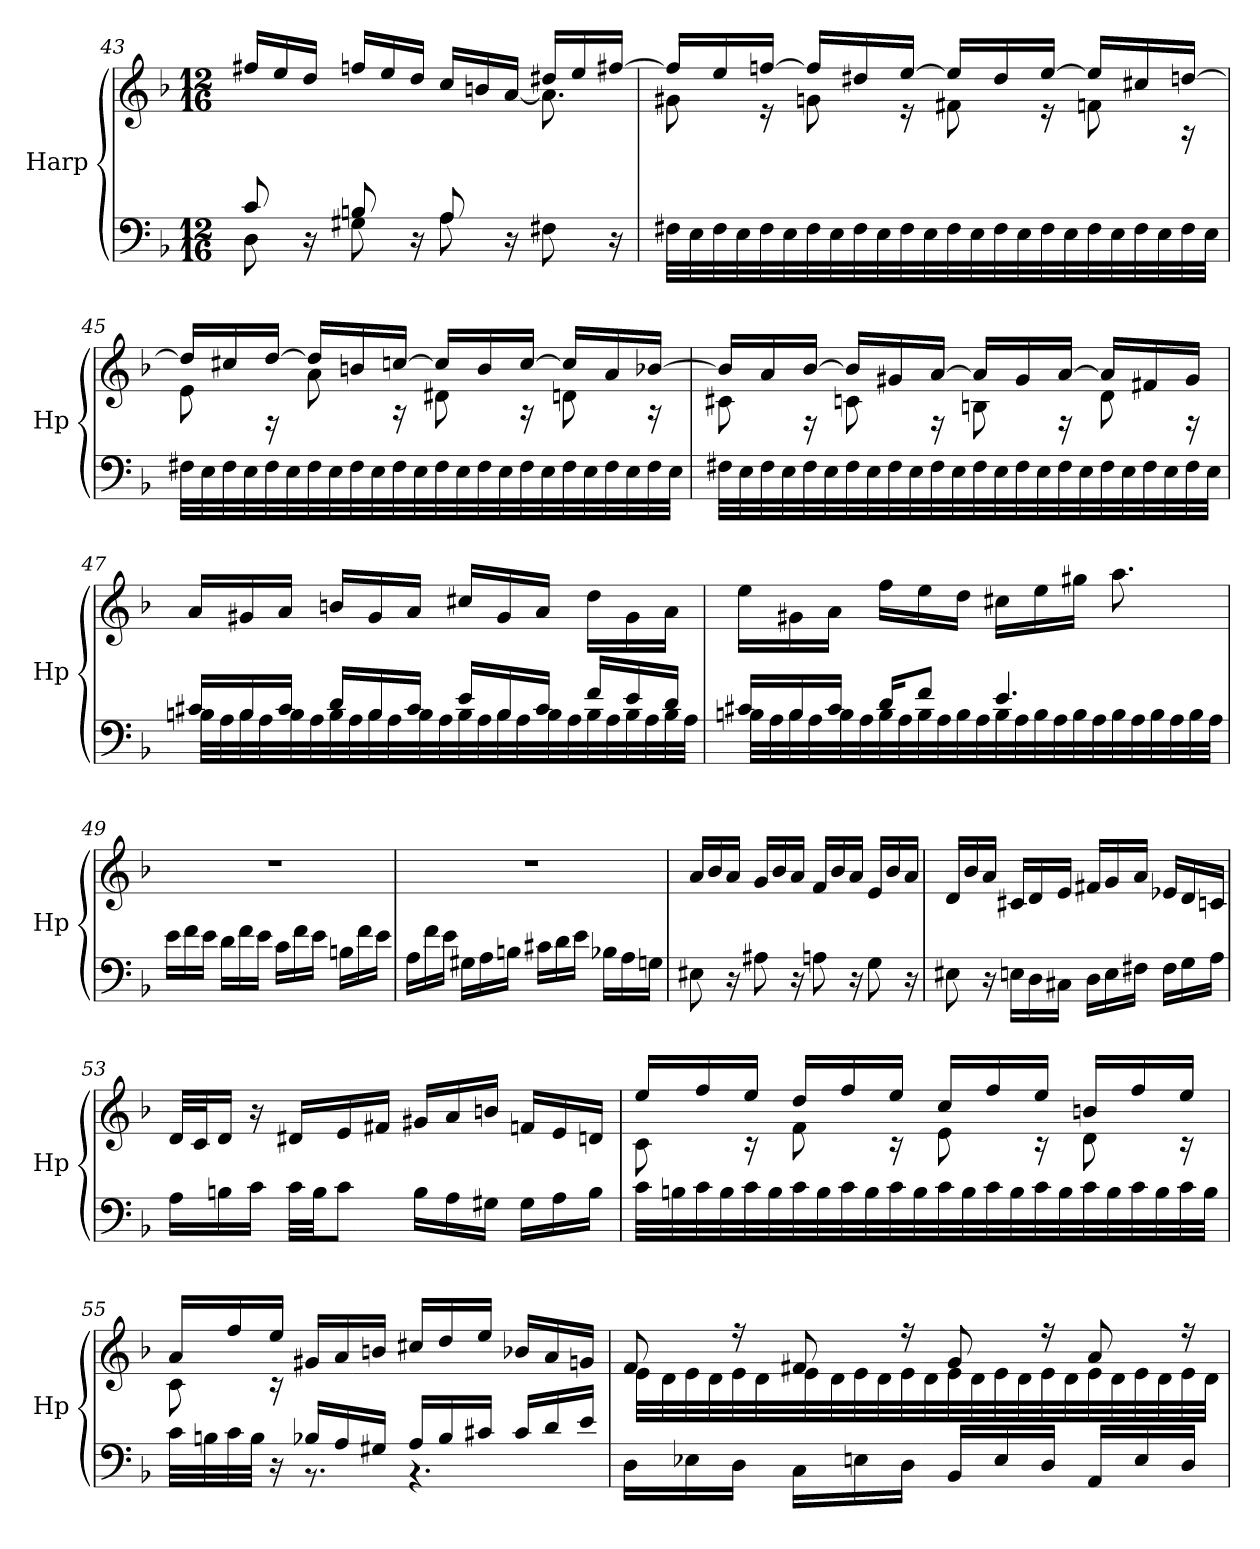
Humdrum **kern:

**kern	**kern
*part1	*part1
*staff2	*staff1
*I"Harp	*
*I'Hp	*
*clefF4	*clefG2
*k[b-]	*k[b-]
*M12/16	*M12/16
=43	=43
*^	*^
8c/	8D\	16ff#X/LL	8ryy
.	.	16ee/	.
16ryy	16r	16dd/JJ	16rF
8Bn/	8G#X\	16ffn/LL	8ryy
.	.	16ee/	.
16ryy	16r	16dd/JJ	16rF
8A/L	8A\	16cc/LL	8ryy
.	.	16bn/	.
4ryy	16r	16a/JJ	[16a\Jk
.	8F#X\	16dd#X/LL	8.a\]
.	.	16ee/	.
.	16r	[16ff#X/JJ	.
*v	*v	*	*
!!LO:LB:g=z	!!
=44	=44	=44
32F#X\LLL	16ff#/LL]	8g#X\
32E\	.	.
32F#\	16ee/	.
32E\	.	.
32F#\	[16ffn/JJ	16r
32E\	.	.
32F#\	16ff/LL]	8gn\
32E\	.	.
32F#\	16dd#X/	.
32E\	.	.
32F#\	[16ee/JJ	16r
32E\	.	.
32F#\	16ee/LL]	8f#X\
32E\	.	.
32F#\	16dd#/	.
32E\	.	.
32F#\	[16ee/JJ	16r
32E\	.	.
32F#\	16ee/LL]	8fn\
32E\	.	.
32F#\	16cc#X/	.
32E\	.	.
32F#\	[16ddn/JJ	16rA
32E\JJJ	.	.
=45	=45	=45
32F#X\LLL	16dd/LL]	8e\
32E\	.	.
32F#\	16cc#X/	.
32E\	.	.
32F#\	[16dd/JJ	16rF
32E\	.	.
32F#\	16dd/LL]	8a\
32E\	.	.
32F#\	16bn/	.
32E\	.	.
32F#\	[16ccn/JJ	16rA
32E\	.	.
32F#\	16cc/LL]	8d#X\
32E\	.	.
32F#\	16b/	.
32E\	.	.
32F#\	[16cc/JJ	16rA
32E\	.	.
32F#\	16cc/LL]	8dn\
32E\	.	.
32F#\	16a/	.
32E\	.	.
32F#\	[16b-X/JJ	16rA
32E\JJJ	.	.
!!LO:LB:g=z	!!
=46	=46	=46
32F#X\LLL	16b-/LL]	8c#X\
32E\	.	.
32F#\	16a/	.
32E\	.	.
32F#\	[16b-/JJ	16rF
32E\	.	.
32F#\	16b-/LL]	8cn\
32E\	.	.
32F#\	16g#X/	.
32E\	.	.
32F#\	[16a/JJ	16rF
32E\	.	.
32F#\	16a/LL]	8Bn\
32E\	.	.
32F#\	16g#/	.
32E\	.	.
32F#\	[16a/JJ	16rF
32E\	.	.
32F#\	16a/LL]	8d\
32E\	.	.
32F#\	16f#X/	.
32E\	.	.
32F#\	16g#/JJ	16rF
32E\JJJ	.	.
*	*v	*v
!!LO:LB:g=z
=47	=47
*^	*
16c#X/LL	32Bn\LLL	16a/LL
.	32A\	.
16B/	32B\	16g#X/
.	32A\	.
16c#/JJ	32B\	16a/JJ
.	32A\	.
16d/LL	32B\	16bn/LL
.	32A\	.
16B/	32B\	16g#/
.	32A\	.
16c#/JJ	32B\	16a/JJ
.	32A\	.
16e/LL	32B\	16cc#X/LL
.	32A\	.
16B/	32B\	16g#/
.	32A\	.
16c#/JJ	32B\	16a/JJ
.	32A\	.
16f/LL	32B\	16dd\LL
.	32A\	.
16e/	32B\	16g#\
.	32A\	.
16d/JJ	32B\	16a\JJ
.	32A\JJJ	.
!!LO:LB:g=z
=48	=48	=48
16c#X/LL	32Bn\LLL	16ee\LL
.	32A\	.
16B/	32B\	16g#X\
.	32A\	.
16c#/JJ	32B\	16a\JJ
.	32A\	.
16d/KL	32B\	16ff\LL
.	32A\	.
8f/J	32B\	16ee\
.	32A\	.
.	32B\	16dd\JJ
.	32A\	.
4.e/	32B\	16cc#X\LL
.	32A\	.
.	32B\	16ee\
.	32A\	.
.	32B\	16gg#X\JJ
.	32A\	.
.	32B\	8.aa\
.	32A\	.
.	32B\	.
.	32A\	.
.	32B\	.
.	32A\JJJ	.
*v	*v	*
=49	=49
16e\LL	2.r
16f\	.
16e\JJ	.
16d\LL	.
16f\	.
16e\JJ	.
16c\LL	.
16f\	.
16e\JJ	.
16Bn\LL	.
16f\	.
16e\JJ	.
!!LO:PB:g=z
=50	=50
16A\LL	2.r
16f\	.
16e\JJ	.
16G#X\LL	.
16A\	.
16Bn\JJ	.
16c#X\LL	.
16d\	.
16e\JJ	.
16B-X\LL	.
16A\	.
16Gn\JJ	.
=51	=51
8E#X\	16a/LL
.	16b-/
16r	16a/JJ
8A#X\	16g/LL
.	16b-/
16r	16a/JJ
8An\	16f/LL
.	16b-/
16r	16a/JJ
8G\	16e/LL
.	16b-/
16r	16a/JJ
=52	=52
8E#X\	16d/LL
.	16b-/
16r	16a/JJ
16En\LL	16c#X/LL
16D\	16d/
16C#X\JJ	16e/JJ
16D\LL	16f#X/LL
16E\	16g/
16F#X\JJ	16a/JJ
16F#\LL	16e-X/LL
16G\	16d/
16A\JJ	16cn/JJ
!!LO:LB:g=z
=53	=53
16A\LL	32d/LLL
.	32c/J
16Bn\	16d/JJ
16c\JJ	16r
32c\LLL	16d#X/LL
32B\JJ	.
8c\J	16e/
.	16f#X/JJ
16B\LL	16g#X/LL
16A\	16a/
16G#X\JJ	16bn/JJ
16G#\LL	16fn/LL
16A\	16e/
16B\JJ	16dn/JJ
=54	=54
*	*^
32c\LLL	16ee/LL	8c\
32Bn\	.	.
32c\	16ff/	.
32B\	.	.
32c\	16ee/JJ	16rc
32B\	.	.
32c\	16dd/LL	8f\
32B\	.	.
32c\	16ff/	.
32B\	.	.
32c\	16ee/JJ	16rc
32B\	.	.
32c\	16cc/LL	8e\
32B\	.	.
32c\	16ff/	.
32B\	.	.
32c\	16ee/JJ	16rc
32B\	.	.
32c\	16bn/LL	8d\
32B\	.	.
32c\	16ff/	.
32B\	.	.
32c\	16ee/JJ	16rc
32B\JJJ	.	.
!!LO:LB:g=z	!!
=55	=55	=55
*^	*	*
8.ryy	32c\LLL	16a/LL	8c\
.	32Bn\	.	.
.	32c\	16ff/	.
.	32B\JJJ	.	.
.	16r	16ee/JJ	16rc
16B-/LL	8.r	16g#X/LL	2ryy
16A/	.	16a/	.
16G#X/JJ	.	16bn/JJ	.
16A/LL	4.r	16cc#X/LL	.
16B-/	.	16dd/	.
16c#X/JJ	.	16ee/JJ	.
16c#/LL	.	16b-X/LL	.
16d/	.	16a/	.
16e/JJ	.	16gn/JJ	16ryy
*v	*v	*	*
=56	=56	=56
16D\LL	8f/	32e\LLL
.	.	32d\
16E-X\	.	32e\
.	.	32d\
16D\JJ	16r	32e\
.	.	32d\
16C\LL	8f#X/	32e\
.	.	32d\
16En\	.	32e\
.	.	32d\
16D\JJ	16r	32e\
.	.	32d\
16BB-/LL	8g/	32e\
.	.	32d\
16E/	.	32e\
.	.	32d\
16D/JJ	16r	32e\
.	.	32d\
16AA/LL	8a/	32e\
.	.	32d\
16E/	.	32e\
.	.	32d\
16D/JJ	16r	32e\
.	.	32d\JJJ
*	*v	*v
=	=
*-	*-
